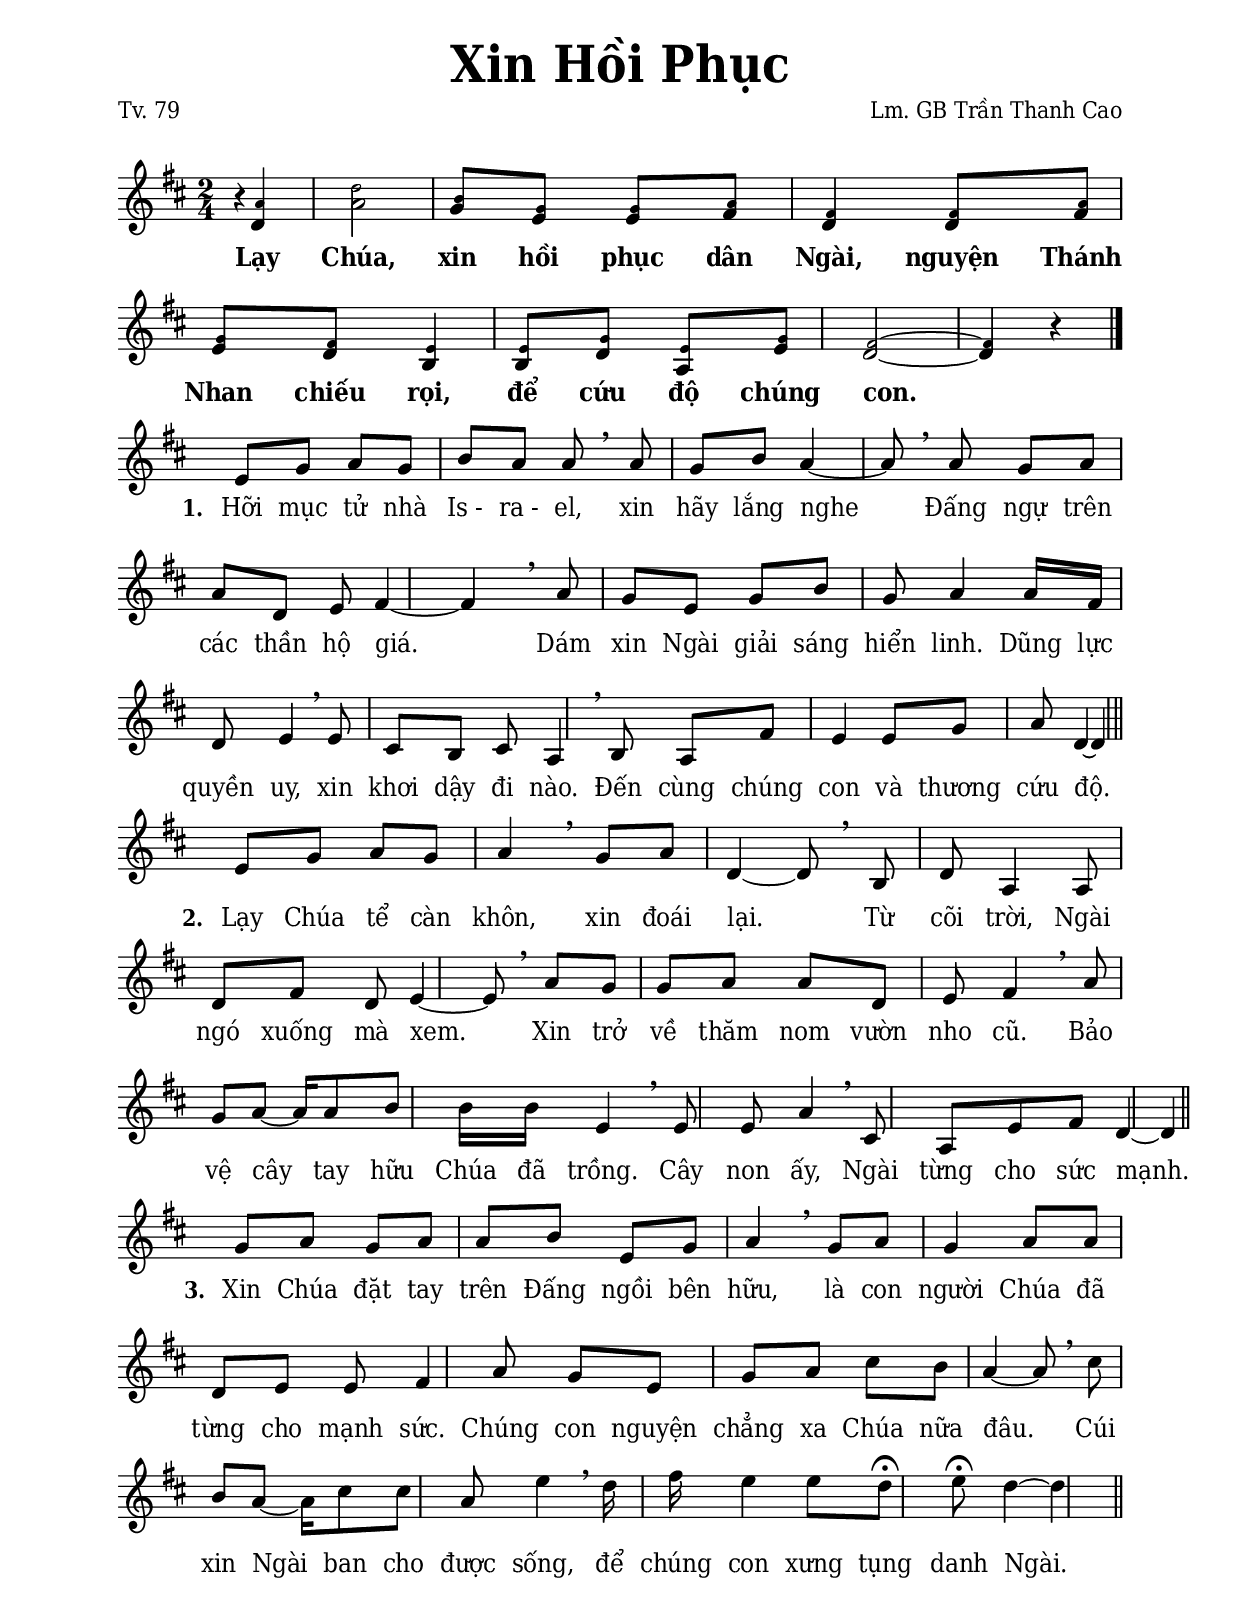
% Cài đặt chung
\version "2.22.1"
\include "english.ly"

\header {
  title = \markup { \fontsize #3 "Xin Hồi Phục" }
  poet = "Tv. 79"
  composer = "Lm. GB Trần Thanh Cao"
  arranger = " "
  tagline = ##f
}

% Nhạc điệp khúc
nhacDiepKhucSop = \relative c' {
  r4 d4 |
  a'2 |
  g8 e e fs |
  d4 d8 fs 
  e d b4 |
  b8 d a e' |
  d2 ~ |
  d4 r \bar "|."
}

nhacDiepKhucBas = \relative c' {
  \skip 4 a'4 |
  d2 |
  b8 g g a |
  fs4 fs8 a |
  g fs e4 |
  e8 g e g |
  fs2 ~ |
  fs4 r
}

% Nhạc phiên khúc
nhacPhienKhucMot = \relative c' {
  e8 g a g b a a \breathe
  a g b a4 ~ a8 \breathe
  a g a a d, e fs4 ~ fs \breathe
  a8 g e g b g a4 a16 fs d8 e4 \breathe
  e8 cs b cs a4 \breathe
  b8 a fs' e4 e8 g a d,4 ~ d \bar "||"
}

nhacPhienKhucHai = \relative c' {
  e8 g a g a4 \breathe
  g8 a d,4 ~ d8 \breathe
  b d a4 a8 d fs d e4 ~ e8 \breathe
  a g g a a d, e fs4 \breathe
  a8 g a ~ a16 a8 b b16 b e,4 \breathe
  e8 e a4 \breathe
  cs,8 a e' fs d4 ~ d \bar "||"
}

nhacPhienKhucBa = \relative c' {
  g'8 a g a a b e, g a4 \breathe
  g8 a g4 a8 a d, e e fs4 a8 g e g a cs b a4 ~ a8 \breathe
  cs b a ~ a16 cs8 cs a e'4 \breathe
  d16 fs e4 e8 d8 \fermata e \fermata d4 ~ d \bar "||"
}

% Lời điệp khúc
loiDiepKhuc = \lyricmode {
  Lạy Chúa, xin hồi phục dân Ngài,
  nguyện Thánh
  \override LyricText.extra-offset = #'(0 . 1)
  Nhan chiếu rọi, để cứu độ chúng con.
}

% Lời phiên khúc
loiPhienKhucMot = \lyricmode {
  \set stanza = #"1. "
  Hỡi mục tử nhà "Is -" "ra -" el, xin hãy lắng nghe
  Đấng ngự trên các thần hộ giá.
  Dám xin Ngài giải sáng hiển linh.
  Dũng lực quyền uy, xin khơi dậy đi nào.
  Đến cùng chúng con và thương cứu độ.
}

loiPhienKhucHai = \lyricmode {
  \set stanza = #"2. "
  Lạy Chúa tể càn khôn, xin đoái lại.
  Từ cõi trời, Ngài ngó xuống mà xem.
  Xin trở về thăm nom vườn nho cũ.
  Bảo vệ cây tay hữu Chúa đã trồng.
  Cây non ấy, Ngài từng cho sức mạnh.
}

loiPhienKhucBa = \lyricmode {
  \set stanza = #"3. "
  Xin Chúa đặt tay trên Đấng ngồi bên hữu,
  là con người Chúa đã từng cho mạnh sức.
  Chúng con nguyện chẳng xa Chúa nữa đâu.
  Cúi xin Ngài ban cho được sống,
  để chúng con xưng tụng danh Ngài.
}


% Dàn trang
\paper {
  #(set-paper-size "a4")
  top-margin = 15\mm
  bottom-margin = 10\mm
  left-margin = 20\mm
  right-margin = 20\mm
  indent = #0
  #(define fonts
    (make-pango-font-tree
      "Deja Vu Serif Condensed"
      "Deja Vu Serif Condensed"
      "Deja Vu Serif Condensed"
      (/ 20 20)))
  %page-count = #1
  system-system-spacing = #'((basic-distance . 12)
                             (minimum-distance . 12.5)
                             (padding . 1))
  score-system-spacing = #'((basic-distance . 12)
                             (minimum-distance . 12.5)
                             (padding . 1))
}

% Thiết lập tông và nhịp
TongNhip = { \key d \major \time 2/4 }

% Đổi kích thước nốt cho bè phụ
notBePhu =
#(define-music-function (font-size music) (number? ly:music?)
   (for-some-music
     (lambda (m)
       (if (music-is-of-type? m 'rhythmic-event)
           (begin
             (set! (ly:music-property m 'tweaks)
                   (cons `(font-size . ,font-size)
                         (ly:music-property m 'tweaks)))
             #t)
           #f))
     music)
   music)

\score {
  \new ChoirStaff <<
    \new Staff = diepKhuc \with {
        \consists "Merge_rests_engraver"
        %\magnifyStaff #(magstep +1)
        printPartCombineTexts = ##f
      }
      <<
      \new Voice \TongNhip \partCombine 
        \notBePhu -3 { \nhacDiepKhucBas }
        \nhacDiepKhucSop
      \new NullVoice = nhacThamChieu \nhacDiepKhucSop
      \new Lyrics \with {
          \override VerticalAxisGroup.
            nonstaff-relatedstaff-spacing.padding = #1.5
          \override VerticalAxisGroup.
            nonstaff-unrelatedstaff-spacing.padding = #1
        }
        \lyricsto nhacThamChieu \loiDiepKhuc
      >>
  >>
  \layout {
    \override Lyrics.LyricText.font-series = #'bold
    %\override Lyrics.LyricText.font-size = #+2
    \override Lyrics.LyricSpace.minimum-distance = #4
    \override Score.BarNumber.break-visibility = ##(#f #f #f)
    \override Score.SpacingSpanner.uniform-stretching = ##t
  }
}

\score {
  \new ChoirStaff <<
    \new Staff = phienKhuc \with {
        %\magnifyStaff #(magstep +1)
      }
      <<
      \new Voice = beSop {
        \TongNhip \nhacPhienKhucMot
      }
    >>
    \new Lyrics \with {
      \override VerticalAxisGroup.
        nonstaff-relatedstaff-spacing.padding = #1
      \override VerticalAxisGroup.
        nonstaff-unrelatedstaff-spacing.padding = #1
    }
    \lyricsto beSop \loiPhienKhucMot
  >>
  \layout {
    \override Staff.TimeSignature.transparent = ##t
    %\override Lyrics.LyricText.font-size = #+2
    \override Lyrics.LyricSpace.minimum-distance = #1.5
    \override Score.BarNumber.break-visibility = ##(#f #f #f)
    \override Score.SpacingSpanner.uniform-stretching = ##t
    \set Score.barAlways = ##t
    \set Score.defaultBarType = ""
  } 
}

\score {
  \new ChoirStaff <<
    \new Staff = phienKhuc \with {
        %\magnifyStaff #(magstep +1)
      }
      <<
      \new Voice = beSop {
        \TongNhip \nhacPhienKhucHai
      }
    >>
    \new Lyrics \with {
      \override VerticalAxisGroup.
        nonstaff-relatedstaff-spacing.padding = #1
      \override VerticalAxisGroup.
        nonstaff-unrelatedstaff-spacing.padding = #1
    }
    \lyricsto beSop \loiPhienKhucHai
  >>
  \layout {
    \override Staff.TimeSignature.transparent = ##t
    %\override Lyrics.LyricText.font-size = #+2
    \override Lyrics.LyricSpace.minimum-distance = #2
    \override Score.BarNumber.break-visibility = ##(#f #f #f)
    \override Score.SpacingSpanner.uniform-stretching = ##t
    \set Score.barAlways = ##t
    \set Score.defaultBarType = ""
  } 
}

\score {
  \new ChoirStaff <<
    \new Staff = phienKhuc \with {
        %\magnifyStaff #(magstep +1)
      }
      <<
      \new Voice = beSop {
        \TongNhip \nhacPhienKhucBa
      }
    >>
    \new Lyrics \with {
      \override VerticalAxisGroup.
        nonstaff-relatedstaff-spacing.padding = #1.7
      \override VerticalAxisGroup.
        nonstaff-unrelatedstaff-spacing.padding = #1
    }
    \lyricsto beSop \loiPhienKhucBa
  >>
  \layout {
    \override Staff.TimeSignature.transparent = ##t
    %\override Lyrics.LyricText.font-size = #+2
    \override Lyrics.LyricSpace.minimum-distance = #1.5
    \override Score.BarNumber.break-visibility = ##(#f #f #f)
    \override Score.SpacingSpanner.uniform-stretching = ##t
    \set Score.barAlways = ##t
    \set Score.defaultBarType = ""
  } 
}
